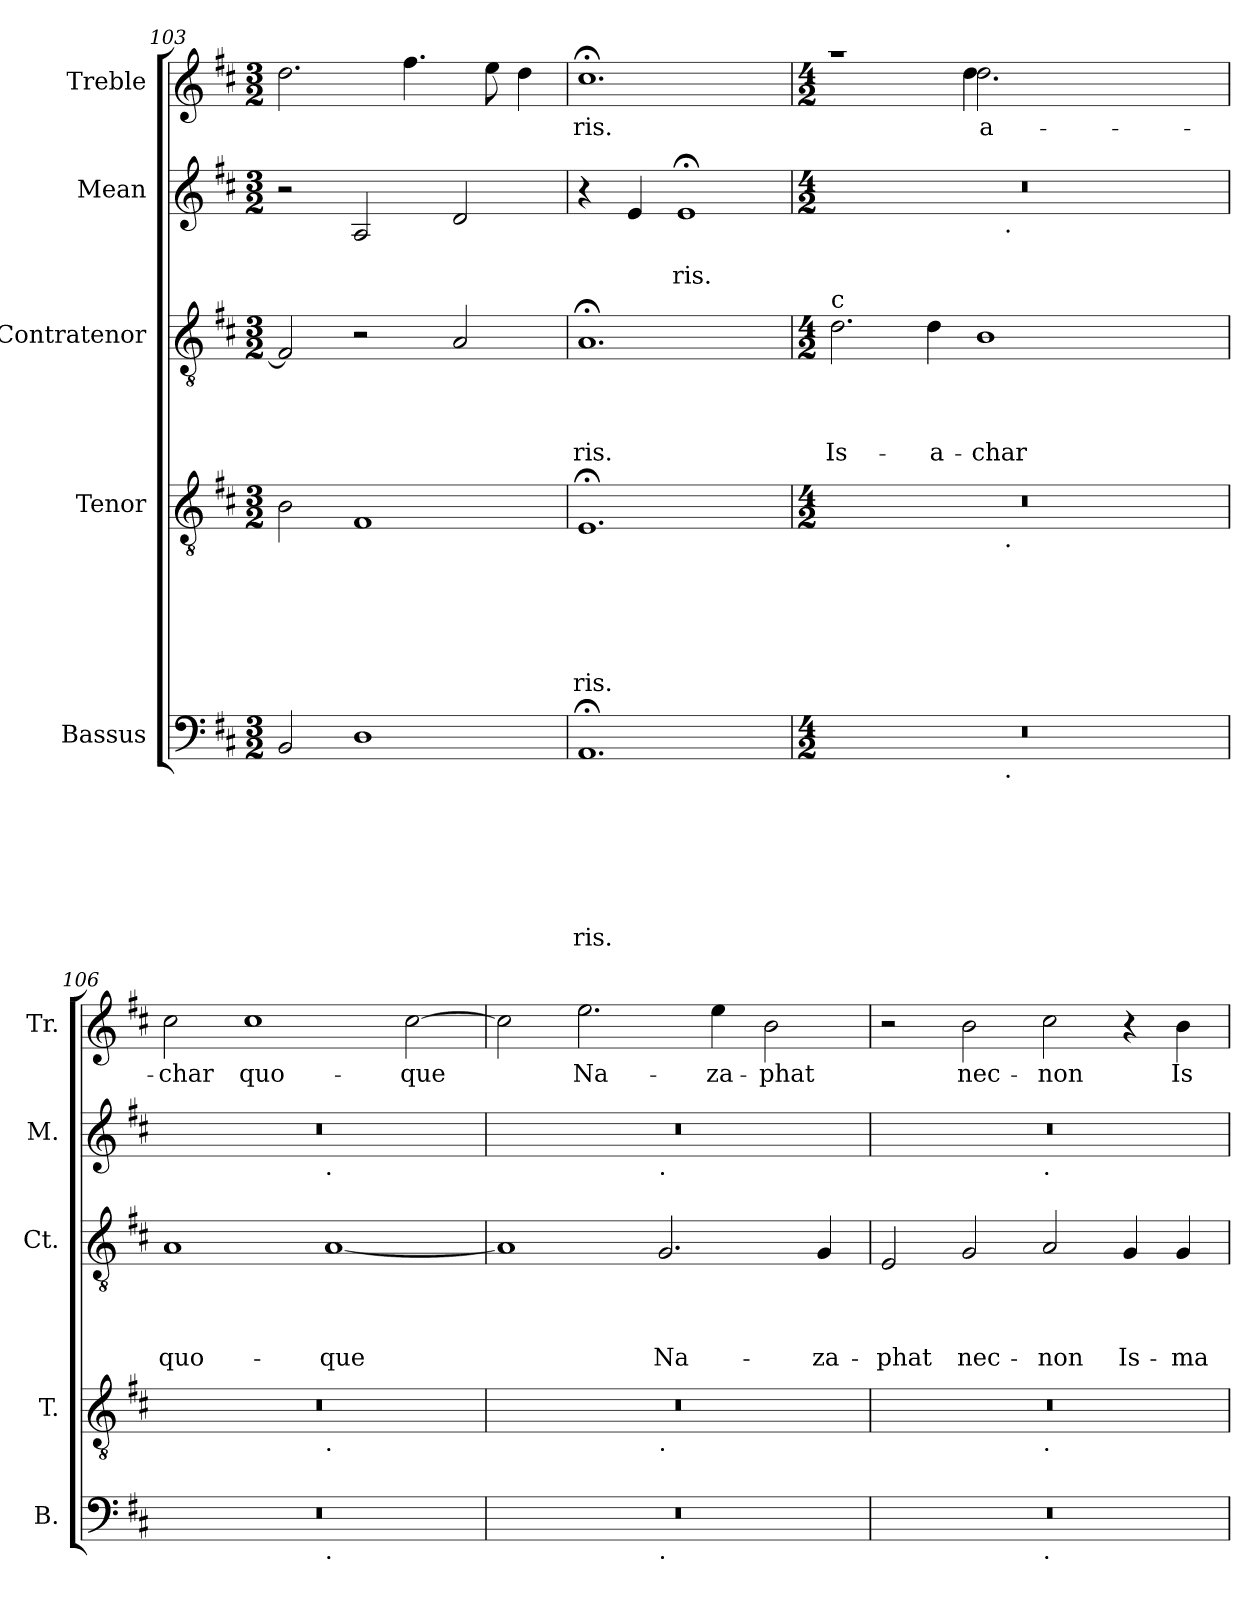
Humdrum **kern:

**kern	**text	**text	**text	**text	**text	**text	**text	**kern	**text	**text	**text	**text	**text	**text	**kern	**text	**text	**text	**text	**kern	**text	**text	**kern	**text
*part5	*part5	*part5	*part5	*part5	*part5	*part5	*part5	*part4	*part4	*part4	*part4	*part4	*part4	*part4	*part3	*part3	*part3	*part3	*part3	*part2	*part2	*part2	*part1	*part1
*staff5	*staff5	*staff5	*staff5	*staff5	*staff5	*staff5	*staff5	*staff4	*staff4	*staff4	*staff4	*staff4	*staff4	*staff4	*staff3	*staff3	*staff3	*staff3	*staff3	*staff2	*staff2	*staff2	*staff1	*staff1
*I"Bassus	*	*	*	*	*	*	*	*I"Tenor	*	*	*	*	*	*	*I"Contratenor	*	*	*	*	*I"Mean	*	*	*I"Treble	*
*I'B.	*	*	*	*	*	*	*	*I'T.	*	*	*	*	*	*	*I'Ct.	*	*	*	*	*I'M.	*	*	*I'Tr.	*
*clefF4	*	*	*	*	*	*	*	*clefGv2	*	*	*	*	*	*	*clefGv2	*	*	*	*	*clefG2	*	*	*clefG2	*
*k[f#c#]	*	*	*	*	*	*	*	*k[f#c#]	*	*	*	*	*	*	*k[f#c#]	*	*	*	*	*k[f#c#]	*	*	*k[f#c#]	*
*D:	*	*	*	*	*	*	*	*D:	*	*	*	*	*	*	*D:	*	*	*	*	*D:	*	*	*D:	*
*M3/2	*	*	*	*	*	*	*	*M3/2	*	*	*	*	*	*	*M3/2	*	*	*	*	*M3/2	*	*	*M3/2	*
=103	=103	=103	=103	=103	=103	=103	=103	=103	=103	=103	=103	=103	=103	=103	=103	=103	=103	=103	=103	=103	=103	=103	=103	=103
2BB/	.	.	.	.	.	.	.	2B\	.	.	.	.	.	.	2F#/]	.	.	.	.	2r	.	.	2.dd\	.
1D	.	.	.	.	.	.	.	1F#	.	.	.	.	.	.	2r	.	.	.	.	2A/	.	.	.	.
.	.	.	.	.	.	.	.	.	.	.	.	.	.	.	.	.	.	.	.	.	.	.	4.ff#\	.
.	.	.	.	.	.	.	.	.	.	.	.	.	.	.	2A/	.	.	.	.	2d/	.	.	.	.
.	.	.	.	.	.	.	.	.	.	.	.	.	.	.	.	.	.	.	.	.	.	.	8ee\	.
.	.	.	.	.	.	.	.	.	.	.	.	.	.	.	.	.	.	.	.	.	.	.	4dd\	.
=104	=104	=104	=104	=104	=104	=104	=104	=104	=104	=104	=104	=104	=104	=104	=104	=104	=104	=104	=104	=104	=104	=104	=104	=104
!	!	!	!	!	!	!	!LO:LY:b	!	!	!	!	!	!	!LO:LY:b	!	!	!	!	!LO:LY:b	!	!	!	!	!LO:LY:b
1.AA;	.	.	.	.	.	.	-ris.	1.E;	.	.	.	.	.	-ris.	1.A;	.	.	.	-ris.	4r	.	.	1.cc#;<	-ris.
.	.	.	.	.	.	.	.	.	.	.	.	.	.	.	.	.	.	.	.	4e/	.	.	.	.
!	!	!	!	!	!	!	!	!	!	!	!	!	!	!	!	!	!	!	!	!	!	!LO:LY:b	!	!
.	.	.	.	.	.	.	.	.	.	.	.	.	.	.	.	.	.	.	.	1e;	.	-ris.	.	.
!!LO:PB:g=z
=105	=105	=105	=105	=105	=105	=105	=105	=105	=105	=105	=105	=105	=105	=105	=105	=105	=105	=105	=105	=105	=105	=105	=105	=105
*M4/2	*	*	*	*	*	*	*	*M4/2	*	*	*	*	*	*	*M4/2	*	*	*	*	*M4/2	*	*	*M4/2	*
!	!	!	!	!	!	!	!	!	!	!	!	!	!	!	!	!	!	!	!	!LO:TX:a:t=c	!	!	!	!
!	!	!	!	!	!	!	!	!	!	!	!	!	!	!	!LO:TX:a:t=c	!	!	!	!	!	!	!	!	!
!	!	!	!	!	!	!	!	!LO:TX:a:t=c	!	!	!	!	!	!	!	!	!	!	!	!	!	!	!	!
!LO:TX:a:t=c	!	!	!	!	!	!	!	!	!	!	!	!	!	!	!	!	!	!	!	!	!	!	!	!
!	!	!	!	!	!	!	!	!	!	!	!	!	!	!	!	!	!	!	!LO:LY:b	!	!	!	!	!
*^	*	*	*	*	*	*	*	*^	*	*	*	*	*	*	*	*	*	*	*	*^	*	*	*^	*
0r	1ryy	.	.	.	.	.	.	.	0r	1ryy	.	.	.	.	.	.	2.d\	.	.	.	Is-	0r	1ryy	.	.	1raa	1ryy	.
!	!	!	!	!	!	!	!	!	!	!	!	!	!	!	!	!	!	!	!	!	!LO:LY:b	!	!	!	!	!	!	!
.	.	.	.	.	.	.	.	.	.	.	.	.	.	.	.	.	4d\	.	.	.	-a-	.	.	.	.	.	.	.
!	!	!	!	!	!	!	!	!	!	!	!	!	!	!	!	!	!	!	!	!	!LO:LY:b	!	!	!	!	!	!	!LO:LY:b
!	!	!	!	!	!	!	!	!	!	!	!	!	!	!	!	!	!	!	!	!	!	!	!	!	!	!	!	!LO:LY:b
.	16.ryy	.	.	.	.	.	.	.	.	16.ryy	.	.	.	.	.	.	1B	.	.	.	-char	.	16.ryy	.	.	2.dd\	4dd\	-a-
!	!	!	!	!	!	!	!	!	!	!	!	!	!	!	!	!	!	!	!	!	!	!	!LO:TX:b:t=.	!	!	!	!	!
!	!	!	!	!	!	!	!	!	!	!LO:TX:b:t=.	!	!	!	!	!	!	!	!	!	!	!	!	!	!	!	!	!	!
!	!LO:TX:b:t=.	!	!	!	!	!	!	!	!	!	!	!	!	!	!	!	!	!	!	!	!	!	!	!	!	!	!	!
.	2ryy	.	.	.	.	.	.	.	.	2ryy	.	.	.	.	.	.	.	.	.	.	.	.	2ryy	.	.	.	.	.
.	.	.	.	.	.	.	.	.	.	.	.	.	.	.	.	.	.	.	.	.	.	.	.	.	.	.	4ryy	.
.	.	.	.	.	.	.	.	.	.	.	.	.	.	.	.	.	.	.	.	.	.	.	.	.	.	.	2ryy	.
.	4ryy	.	.	.	.	.	.	.	.	4ryy	.	.	.	.	.	.	.	.	.	.	.	.	4ryy	.	.	.	.	.
.	.	.	.	.	.	.	.	.	.	.	.	.	.	.	.	.	.	.	.	.	.	.	.	.	.	4ryy	.	.
.	8ryy	.	.	.	.	.	.	.	.	8ryy	.	.	.	.	.	.	.	.	.	.	.	.	8ryy	.	.	.	.	.
.	32ryy	.	.	.	.	.	.	.	.	32ryy	.	.	.	.	.	.	.	.	.	.	.	.	32ryy	.	.	.	.	.
=106	=106	=106	=106	=106	=106	=106	=106	=106	=106	=106	=106	=106	=106	=106	=106	=106	=106	=106	=106	=106	=106	=106	=106	=106	=106	=106	=106	=106
!	!	!	!	!	!	!	!	!	!	!	!	!	!	!	!	!	!	!	!	!	!LO:LY:b	!	!	!	!	!	!	!LO:LY:b
*	*	*	*	*	*	*	*	*	*	*	*	*	*	*	*	*	*	*	*	*	*	*	*	*	*	*v	*v	*
0r	1ryy	.	.	.	.	.	.	.	0r	1ryy	.	.	.	.	.	.	1A	.	.	.	quo-	0r	1ryy	.	.	2cc#\	-char
!	!	!	!	!	!	!	!	!	!	!	!	!	!	!	!	!	!	!	!	!	!	!	!	!	!	!	!LO:LY:b
.	.	.	.	.	.	.	.	.	.	.	.	.	.	.	.	.	.	.	.	.	.	.	.	.	.	1cc#	quo-
!	!	!	!	!	!	!	!	!	!	!	!	!	!	!	!	!	!	!	!	!	!	!	!LO:TX:b:t=.	!	!	!	!
!	!	!	!	!	!	!	!	!	!	!LO:TX:b:t=.	!	!	!	!	!	!	!	!	!	!	!	!	!	!	!	!	!
!	!LO:TX:b:t=.	!	!	!	!	!	!	!	!	!	!	!	!	!	!	!	!	!	!	!	!	!	!	!	!	!	!
!	!	!	!	!	!	!	!	!	!	!	!	!	!	!	!	!	!	!	!	!	!LO:LY:b	!	!	!	!	!	!
.	1ryy	.	.	.	.	.	.	.	.	1ryy	.	.	.	.	.	.	[<1A	.	.	.	-que	.	1ryy	.	.	.	.
!	!	!	!	!	!	!	!	!	!	!	!	!	!	!	!	!	!	!	!	!	!	!	!	!	!	!	!LO:LY:b
.	.	.	.	.	.	.	.	.	.	.	.	.	.	.	.	.	.	.	.	.	.	.	.	.	.	[>2cc#\	-que
=107	=107	=107	=107	=107	=107	=107	=107	=107	=107	=107	=107	=107	=107	=107	=107	=107	=107	=107	=107	=107	=107	=107	=107	=107	=107	=107	=107
0r	1ryy	.	.	.	.	.	.	.	0r	1ryy	.	.	.	.	.	.	1A]	.	.	.	.	0r	1ryy	.	.	2cc#\]	.
!	!	!	!	!	!	!	!	!	!	!	!	!	!	!	!	!	!	!	!	!	!	!	!	!	!	!	!LO:LY:b
.	.	.	.	.	.	.	.	.	.	.	.	.	.	.	.	.	.	.	.	.	.	.	.	.	.	2.ee\	Na-
!	!	!	!	!	!	!	!	!	!	!	!	!	!	!	!	!	!	!	!	!	!	!	!LO:TX:b:t=.	!	!	!	!
!	!	!	!	!	!	!	!	!	!	!LO:TX:b:t=.	!	!	!	!	!	!	!	!	!	!	!	!	!	!	!	!	!
!	!LO:TX:b:t=.	!	!	!	!	!	!	!	!	!	!	!	!	!	!	!	!	!	!	!	!	!	!	!	!	!	!
!	!	!	!	!	!	!	!	!	!	!	!	!	!	!	!	!	!	!	!	!	!LO:LY:b	!	!	!	!	!	!
.	1ryy	.	.	.	.	.	.	.	.	1ryy	.	.	.	.	.	.	2.G/	.	.	.	Na-	.	1ryy	.	.	.	.
!	!	!	!	!	!	!	!	!	!	!	!	!	!	!	!	!	!	!	!	!	!	!	!	!	!	!	!LO:LY:b
.	.	.	.	.	.	.	.	.	.	.	.	.	.	.	.	.	.	.	.	.	.	.	.	.	.	4ee\	-za-
!	!	!	!	!	!	!	!	!	!	!	!	!	!	!	!	!	!	!	!	!	!	!	!	!	!	!	!LO:LY:b
.	.	.	.	.	.	.	.	.	.	.	.	.	.	.	.	.	.	.	.	.	.	.	.	.	.	2b\	-phat
!	!	!	!	!	!	!	!	!	!	!	!	!	!	!	!	!	!	!	!	!	!LO:LY:b	!	!	!	!	!	!
.	.	.	.	.	.	.	.	.	.	.	.	.	.	.	.	.	4G/	.	.	.	-za-	.	.	.	.	.	.
=108	=108	=108	=108	=108	=108	=108	=108	=108	=108	=108	=108	=108	=108	=108	=108	=108	=108	=108	=108	=108	=108	=108	=108	=108	=108	=108	=108
!	!	!	!	!	!	!	!	!	!	!	!	!	!	!	!	!	!	!	!	!	!LO:LY:b:rj	!	!	!	!	!	!
0r	1ryy	.	.	.	.	.	.	.	0r	1ryy	.	.	.	.	.	.	2E/	.	.	.	-phat	0r	1ryy	.	.	2r	.
!	!	!	!	!	!	!	!	!	!	!	!	!	!	!	!	!	!	!	!	!	!LO:LY:b	!	!	!	!	!	!LO:LY:b
.	.	.	.	.	.	.	.	.	.	.	.	.	.	.	.	.	2G/	.	.	.	nec-	.	.	.	.	2b\	nec-
!	!	!	!	!	!	!	!	!	!	!	!	!	!	!	!	!	!	!	!	!	!	!	!LO:TX:b:t=.	!	!	!	!
!	!	!	!	!	!	!	!	!	!	!LO:TX:b:t=.	!	!	!	!	!	!	!	!	!	!	!	!	!	!	!	!	!
!	!LO:TX:b:t=.	!	!	!	!	!	!	!	!	!	!	!	!	!	!	!	!	!	!	!	!	!	!	!	!	!	!
!	!	!	!	!	!	!	!	!	!	!	!	!	!	!	!	!	!	!	!	!	!LO:LY:b	!	!	!	!	!	!LO:LY:b
.	1ryy	.	.	.	.	.	.	.	.	1ryy	.	.	.	.	.	.	2A/	.	.	.	-non	.	1ryy	.	.	2cc#\	-non
!	!	!	!	!	!	!	!	!	!	!	!	!	!	!	!	!	!	!	!	!	!LO:LY:b	!	!	!	!	!	!
.	.	.	.	.	.	.	.	.	.	.	.	.	.	.	.	.	4G/	.	.	.	Is-	.	.	.	.	4r	.
!	!	!	!	!	!	!	!	!	!	!	!	!	!	!	!	!	!	!	!	!	!LO:LY:b:rj	!	!	!	!	!	!LO:LY:b
.	.	.	.	.	.	.	.	.	.	.	.	.	.	.	.	.	4G/	.	.	.	-ma-	.	.	.	.	4b\	Is-
*v	*v	*	*	*	*	*	*	*	*	*	*	*	*	*	*	*	*	*	*	*	*	*v	*v	*	*	*	*
*	*	*	*	*	*	*	*	*v	*v	*	*	*	*	*	*	*	*	*	*	*	*	*	*	*	*
=	=	=	=	=	=	=	=	=	=	=	=	=	=	=	=	=	=	=	=	=	=	=	=	=
*-	*-	*-	*-	*-	*-	*-	*-	*-	*-	*-	*-	*-	*-	*-	*-	*-	*-	*-	*-	*-	*-	*-	*-	*-
